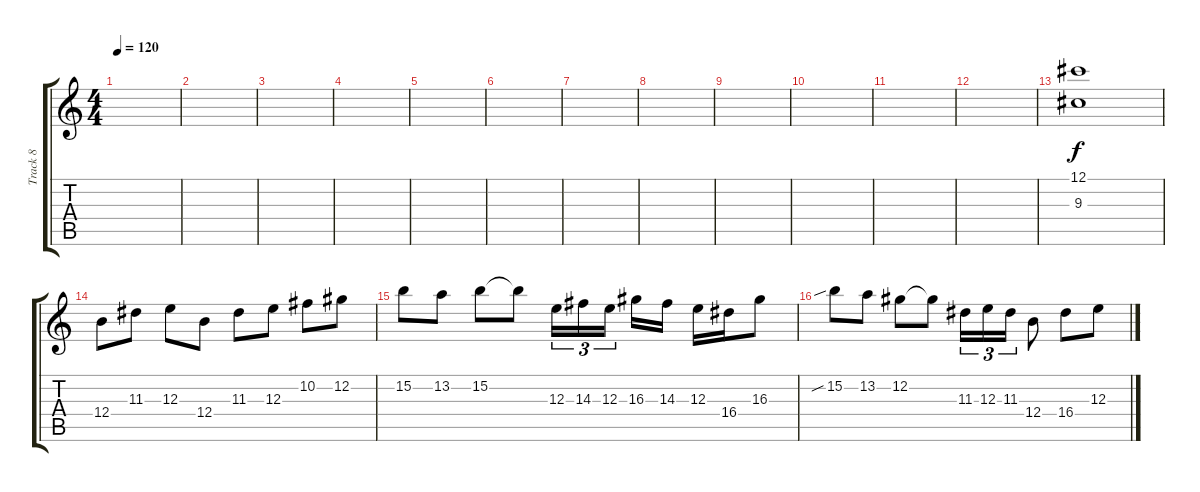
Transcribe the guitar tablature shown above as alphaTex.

\track ("Track 8" "Track 8") {instrument acousticguitarsteel}
\staff {score tabs}
\tuning (Db4 Ab3 E3 B2 Gb2 Db2) {hide}
\ts (4 4)
\tempo 120
\clef g2
\ks c
|
|
|
|
|
|
|
|
|
|
|
|
(12.1 9.3).1 |
12.4.8 11.3.8 12.3.8 12.4.8 11.3.8 12.3.8 10.2.8 12.2.8 |
15.2.8 13.2.8 15.2.8 15.2{t}.8 12.3.16{tu (3 2)} 14.3.16{tu (3 2)} 12.3.16{tu (3 2)} 16.3.16 14.3.16 12.3.16 16.4.16 16.3.8 |
15.2{sib}.8 13.2.8 12.2.8 12.2{t}.8 11.3.16{tu (3 2)} 12.3.16{tu (3 2)} 11.3.16{tu (3 2)} 12.4.8 16.4.8 12.3.8
